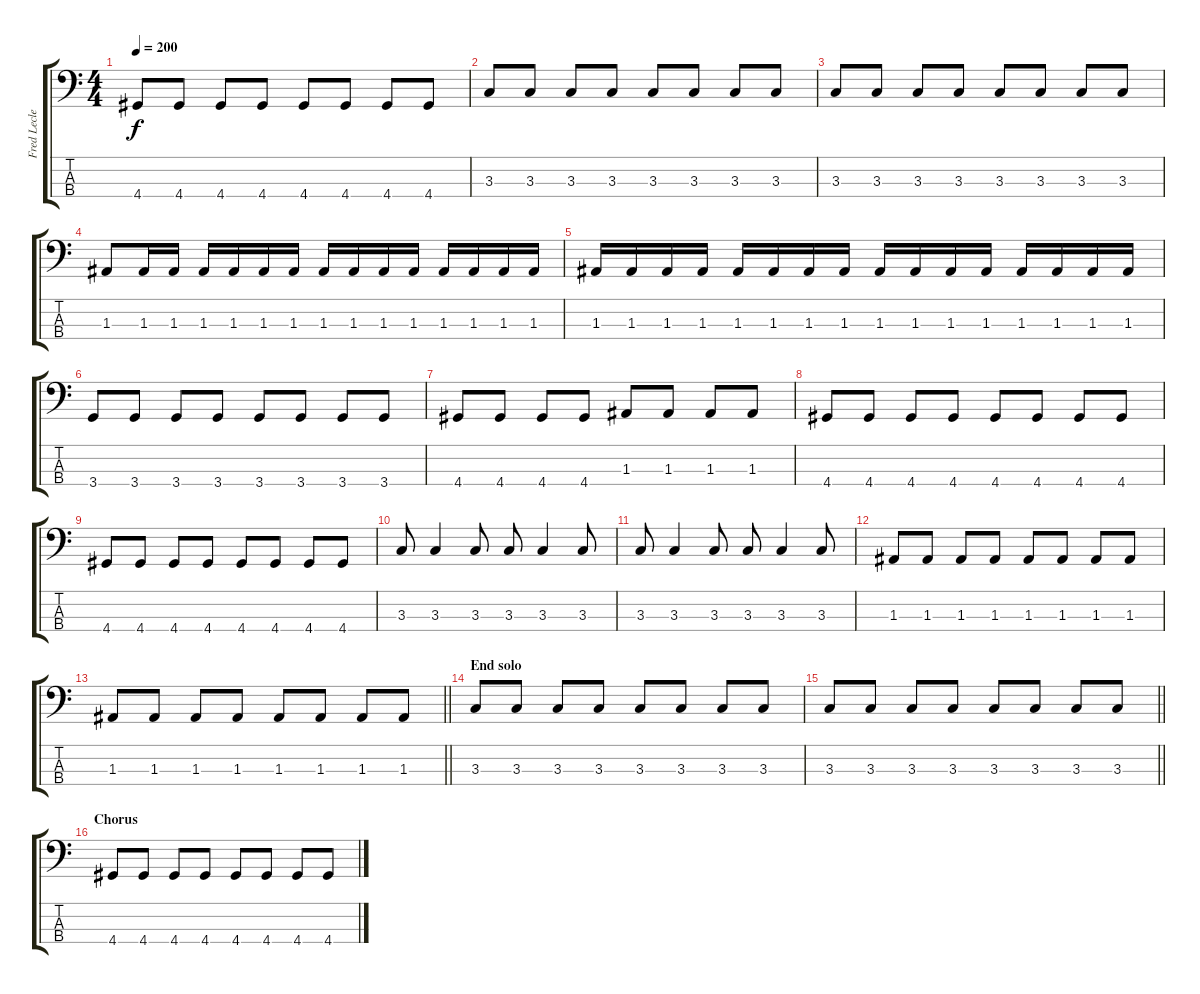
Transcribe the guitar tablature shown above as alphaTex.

\track ("Fred Leclercq" "Fred Lecle") {instrument electricbassfinger}
\staff {score tabs}
\tuning (G2 D2 A1 E1) {hide}
\ts (4 4)
\tempo 200
\clef f4
\ks aminor
4.4.8{dy f} 4.4.8 4.4.8 4.4.8 4.4.8 4.4.8 4.4.8 4.4.8 |
3.3.8 3.3.8 3.3.8 3.3.8 3.3.8 3.3.8 3.3.8 3.3.8 |
3.3.8 3.3.8 3.3.8 3.3.8 3.3.8 3.3.8 3.3.8 3.3.8 |
1.3.8 1.3.16 1.3.16 1.3.16 1.3.16 1.3.16 1.3.16 1.3.16 1.3.16 1.3.16 1.3.16 1.3.16 1.3.16 1.3.16 1.3.16 |
1.3.16 1.3.16 1.3.16 1.3.16 1.3.16 1.3.16 1.3.16 1.3.16 1.3.16 1.3.16 1.3.16 1.3.16 1.3.16 1.3.16 1.3.16 1.3.16 |
3.4.8 3.4.8 3.4.8 3.4.8 3.4.8 3.4.8 3.4.8 3.4.8 |
4.4.8 4.4.8 4.4.8 4.4.8 1.3.8 1.3.8 1.3.8 1.3.8 |
4.4.8 4.4.8 4.4.8 4.4.8 4.4.8 4.4.8 4.4.8 4.4.8 |
4.4.8 4.4.8 4.4.8 4.4.8 4.4.8 4.4.8 4.4.8 4.4.8 |
3.3.8 3.3.4 3.3.8 3.3.8 3.3.4 3.3.8 |
3.3.8 3.3.4 3.3.8 3.3.8 3.3.4 3.3.8 |
1.3.8 1.3.8 1.3.8 1.3.8 1.3.8 1.3.8 1.3.8 1.3.8 |
\barLineRight lightlight
1.3.8 1.3.8 1.3.8 1.3.8 1.3.8 1.3.8 1.3.8 1.3.8 |
\section ("" "End solo")
3.3.8 3.3.8 3.3.8 3.3.8 3.3.8 3.3.8 3.3.8 3.3.8 |
\barLineRight lightlight
3.3.8 3.3.8 3.3.8 3.3.8 3.3.8 3.3.8 3.3.8 3.3.8 |
\section ("" "Chorus")
4.4.8 4.4.8 4.4.8 4.4.8 4.4.8 4.4.8 4.4.8 4.4.8
